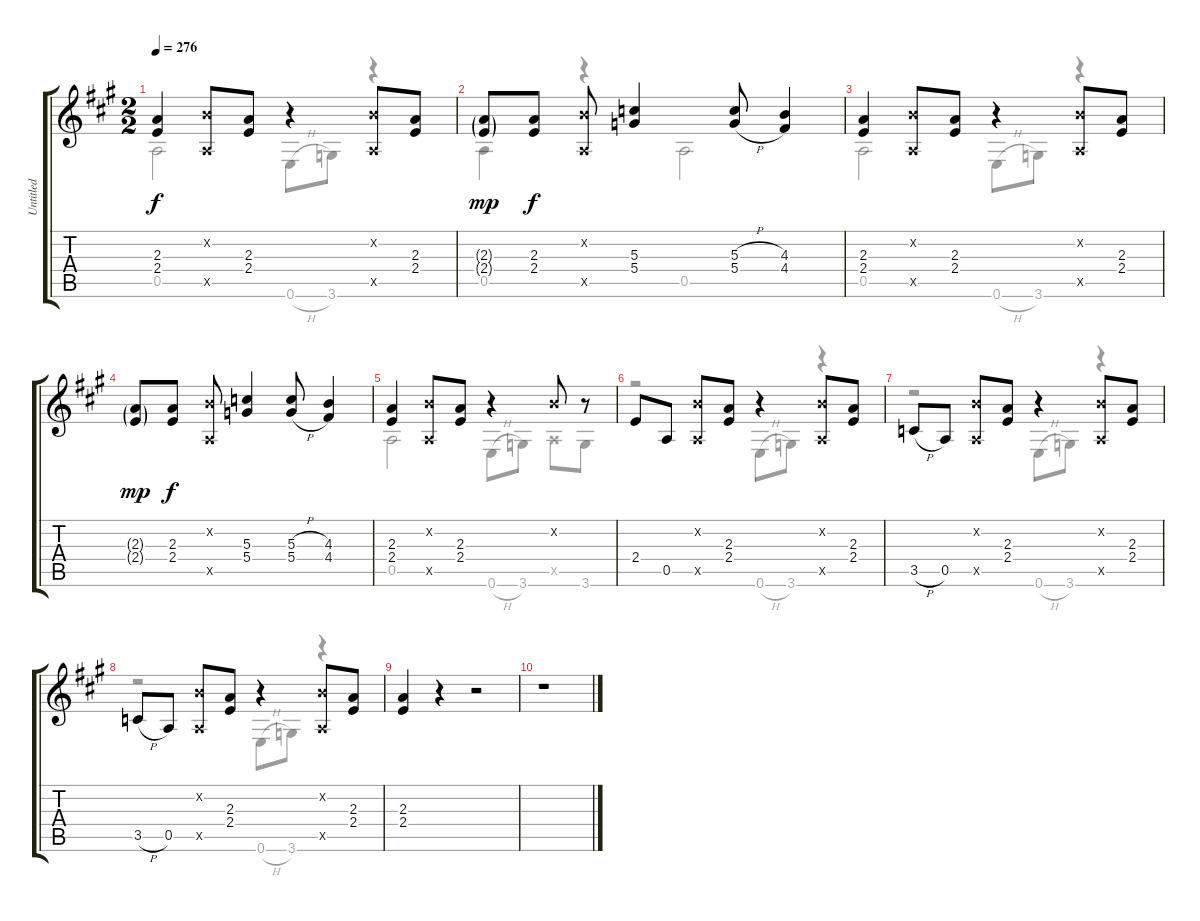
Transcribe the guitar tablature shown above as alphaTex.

\track ("Untitled" "Untitled") {instrument acousticguitarsteel}
\staff {score tabs}
\tuning (E4 B3 G3 D3 A2 E2) {hide}
\voice
\ts (2 2)
\tempo 276
\clef g2
\ks a
(2.3 2.4).4{dy f} (0.2{x} 0.5{x}).8 (2.3 2.4).8 r.4 (0.2{x} 0.5{x}).8 (2.3 2.4).8 |
(2.3{g} 2.4{g}).8{dy mp} (2.3 2.4).8{dy f} (0.2{x} 0.5{x}).8 (5.3 5.4).4 (5.3{h} 5.4{h}).8 (4.3 4.4).4 |
(2.3 2.4).4 (0.2{x} 0.5{x}).8 (2.3 2.4).8 r.4 (0.2{x} 0.5{x}).8 (2.3 2.4).8 |
(2.3{g} 2.4{g}).8{dy mp} (2.3 2.4).8{dy f} (0.2{x} 0.5{x}).8 (5.3 5.4).4 (5.3{h} 5.4{h}).8 (4.3 4.4).4 |
(2.3 2.4).4 (0.2{x} 0.5{x}).8 (2.3 2.4).8 r.4 0.2{x}.8 r.8 |
2.4.8 0.5.8 (0.2{x} 0.5{x}).8 (2.3 2.4).8 r.4 (0.2{x} 0.5{x}).8 (2.3 2.4).8 |
3.5{h}.8 0.5.8 (0.2{x} 0.5{x}).8 (2.3 2.4).8 r.4 (0.2{x} 0.5{x}).8 (2.3 2.4).8 |
3.5{h}.8 0.5.8 (0.2{x} 0.5{x}).8 (2.3 2.4).8 r.4 (0.2{x} 0.5{x}).8 (2.3 2.4).8 |
(2.3 2.4).4 r.4 r.2 |
r.1
\voice
\clef g2
\ottava regular
\simile none
\ks a
0.5.2{dy f} 0.6{h}.8 3.6.8 r.4 |
0.5.4 r.4 0.5.2 |
0.5.2 0.6{h}.8 3.6.8 r.4 |
|
0.5.2 0.6{h}.8 3.6.8 0.5{x}.8 3.6.8 |
r.2 0.6{h}.8 3.6.8 r.4 |
r.2 0.6{h}.8 3.6.8 r.4 |
r.2 0.6{h}.8 3.6.8 r.4 |
|
